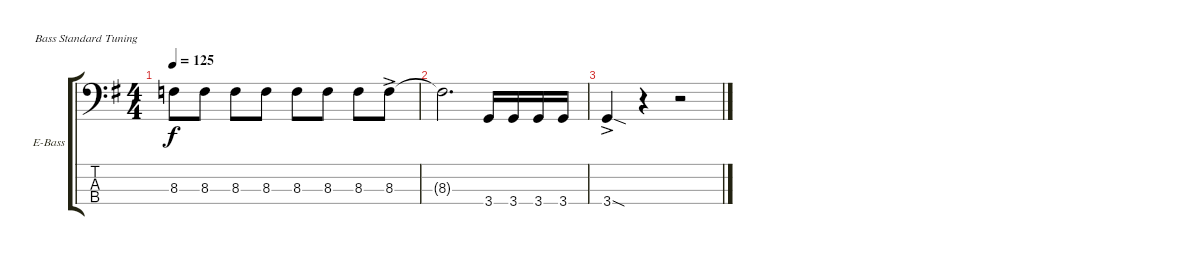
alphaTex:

\defaultSystemsLayout 4
\bracketExtendMode groupsimilarinstruments
\firstSystemTrackNameOrientation horizontal
\otherSystemsTrackNameOrientation horizontal
\track ("Stevie Skreebs Bass" "E-Bass") {instrument electricbassfinger}
\staff {score tabs}
\tuning (G2 D2 A1 E1)
\ts (4 4)
\tempo 125
\clef f4
\ks g
8.3{t}.8{dy f} 8.3.8 8.3.8 8.3.8 8.3.8 8.3.8 8.3.8 8.3{ac}.8 |
8.3{t}.2{d} 3.4.16 3.4.16 3.4.16 3.4.16 |
3.4{sod ac}.4 r.4 r.2
